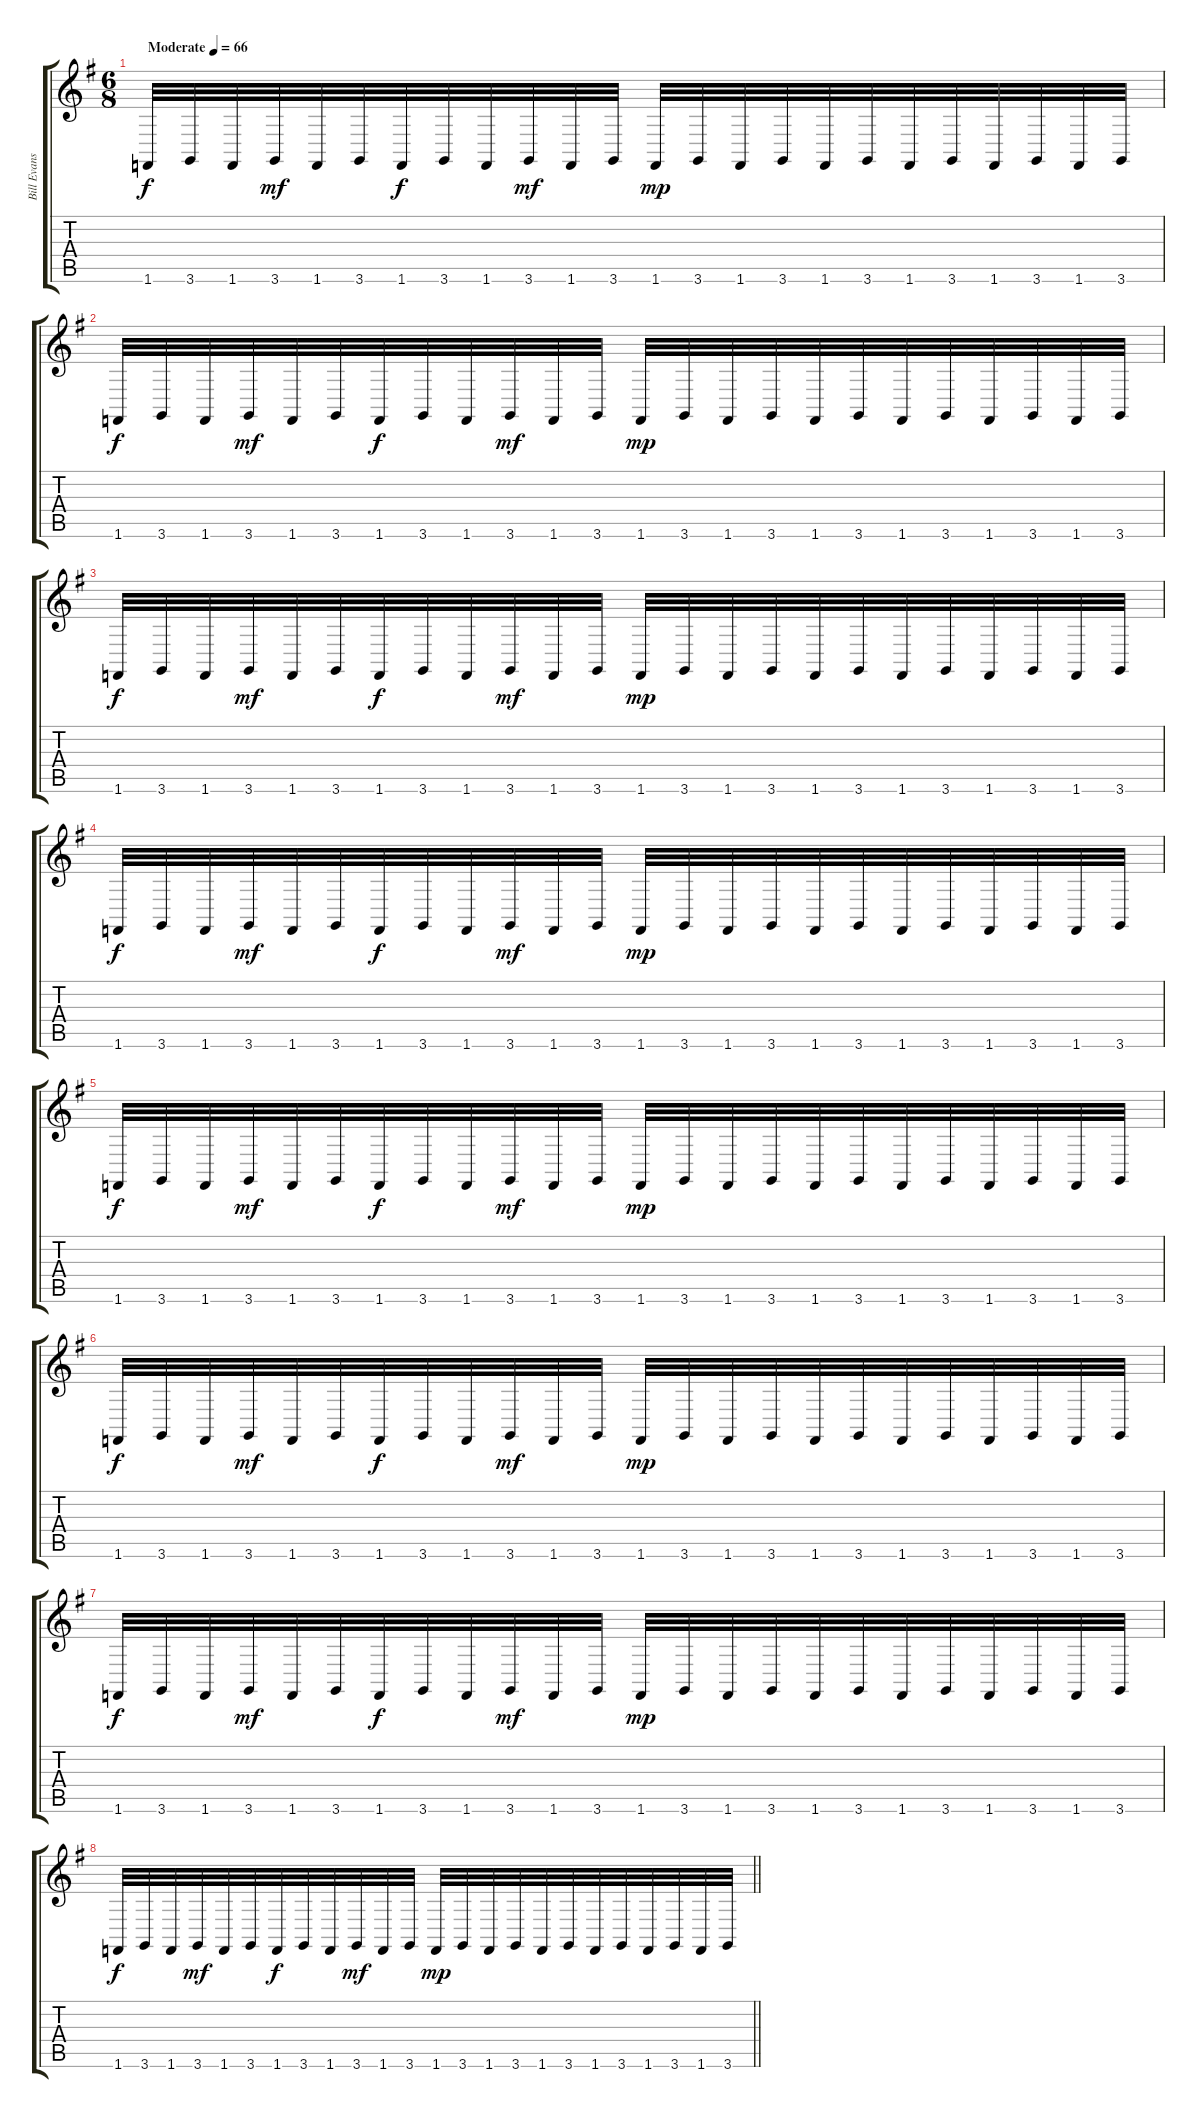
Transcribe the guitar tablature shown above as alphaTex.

\track ("Bill Evans" "Bill Evans") {instrument acousticgrandpiano}
\staff {score tabs}
\tuning (E4 B3 G3 D3 A2 E2) {hide}
\ts (6 8)
\tempo (66 "Moderate")
\clef g2
\ks g
1.6.32{dy f instrument acousticgrandpiano} 3.6.32 1.6.32 3.6.32{dy mf} 1.6.32 3.6.32 1.6.32{dy f} 3.6.32 1.6.32 3.6.32{dy mf} 1.6.32 3.6.32 1.6.32{dy mp} 3.6.32 1.6.32 3.6.32 1.6.32 3.6.32 1.6.32 3.6.32 1.6.32 3.6.32 1.6.32 3.6.32 |
1.6.32{dy f} 3.6.32 1.6.32 3.6.32{dy mf} 1.6.32 3.6.32 1.6.32{dy f} 3.6.32 1.6.32 3.6.32{dy mf} 1.6.32 3.6.32 1.6.32{dy mp} 3.6.32 1.6.32 3.6.32 1.6.32 3.6.32 1.6.32 3.6.32 1.6.32 3.6.32 1.6.32 3.6.32 |
1.6.32{dy f} 3.6.32 1.6.32 3.6.32{dy mf} 1.6.32 3.6.32 1.6.32{dy f} 3.6.32 1.6.32 3.6.32{dy mf} 1.6.32 3.6.32 1.6.32{dy mp} 3.6.32 1.6.32 3.6.32 1.6.32 3.6.32 1.6.32 3.6.32 1.6.32 3.6.32 1.6.32 3.6.32 |
1.6.32{dy f} 3.6.32 1.6.32 3.6.32{dy mf} 1.6.32 3.6.32 1.6.32{dy f} 3.6.32 1.6.32 3.6.32{dy mf} 1.6.32 3.6.32 1.6.32{dy mp} 3.6.32 1.6.32 3.6.32 1.6.32 3.6.32 1.6.32 3.6.32 1.6.32 3.6.32 1.6.32 3.6.32 |
1.6.32{dy f} 3.6.32 1.6.32 3.6.32{dy mf} 1.6.32 3.6.32 1.6.32{dy f} 3.6.32 1.6.32 3.6.32{dy mf} 1.6.32 3.6.32 1.6.32{dy mp} 3.6.32 1.6.32 3.6.32 1.6.32 3.6.32 1.6.32 3.6.32 1.6.32 3.6.32 1.6.32 3.6.32 |
1.6.32{dy f} 3.6.32 1.6.32 3.6.32{dy mf} 1.6.32 3.6.32 1.6.32{dy f} 3.6.32 1.6.32 3.6.32{dy mf} 1.6.32 3.6.32 1.6.32{dy mp} 3.6.32 1.6.32 3.6.32 1.6.32 3.6.32 1.6.32 3.6.32 1.6.32 3.6.32 1.6.32 3.6.32 |
1.6.32{dy f} 3.6.32 1.6.32 3.6.32{dy mf} 1.6.32 3.6.32 1.6.32{dy f} 3.6.32 1.6.32 3.6.32{dy mf} 1.6.32 3.6.32 1.6.32{dy mp} 3.6.32 1.6.32 3.6.32 1.6.32 3.6.32 1.6.32 3.6.32 1.6.32 3.6.32 1.6.32 3.6.32 |
\barLineRight lightlight
1.6.32{dy f} 3.6.32 1.6.32 3.6.32{dy mf} 1.6.32 3.6.32 1.6.32{dy f} 3.6.32 1.6.32 3.6.32{dy mf} 1.6.32 3.6.32 1.6.32{dy mp} 3.6.32 1.6.32 3.6.32 1.6.32 3.6.32 1.6.32 3.6.32 1.6.32 3.6.32 1.6.32 3.6.32
